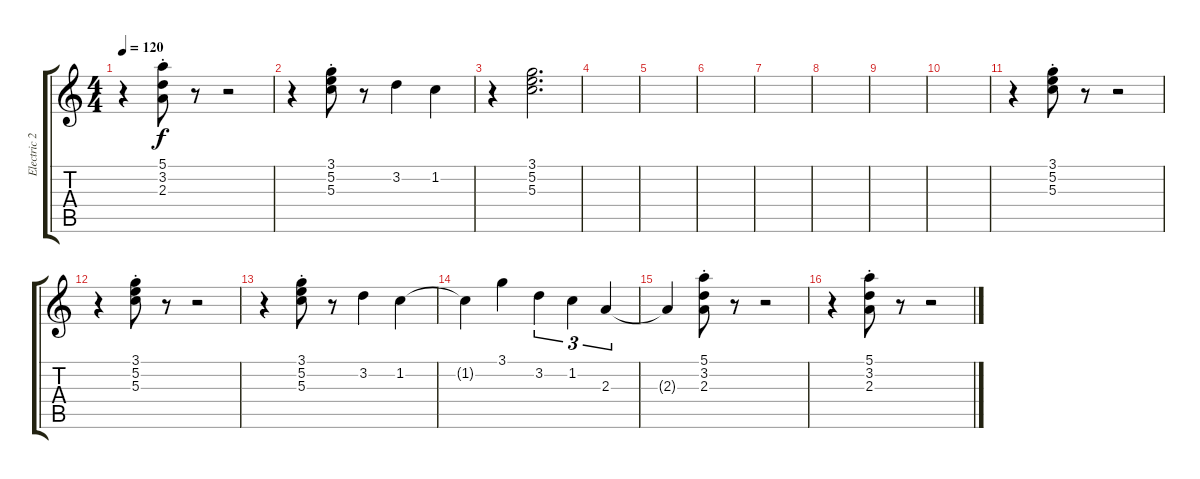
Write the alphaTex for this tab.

\track ("Electric 2" "Electric 2") {instrument distortionguitar}
\staff {score tabs}
\tuning (E4 B3 G3 D3 A2 E2) {hide}
\ts (4 4)
\tempo 120
\clef g2
\ks c
r.4{dy f} (5.1{st} 3.2{st} 2.3{st}).8 r.8 r.2 |
r.4 (3.1{st} 5.2{st} 5.3{st}).8 r.8 3.2.4 1.2.4 |
r.4 (3.1 5.2 5.3).2{d} |
|
|
|
|
|
|
|
r.4 (3.1{st} 5.2{st} 5.3{st}).8 r.8 r.2 |
r.4 (3.1{st} 5.2{st} 5.3{st}).8 r.8 r.2 |
r.4 (3.1{st} 5.2{st} 5.3{st}).8 r.8 3.2.4 1.2.4 |
1.2{t}.4 3.1.4 3.2.4{tu (3 2)} 1.2.4{tu (3 2)} 2.3.4{tu (3 2)} |
2.3{t}.4 (5.1{st} 3.2{st} 2.3{st}).8 r.8 r.2 |
r.4 (5.1{st} 3.2{st} 2.3{st}).8 r.8 r.2
